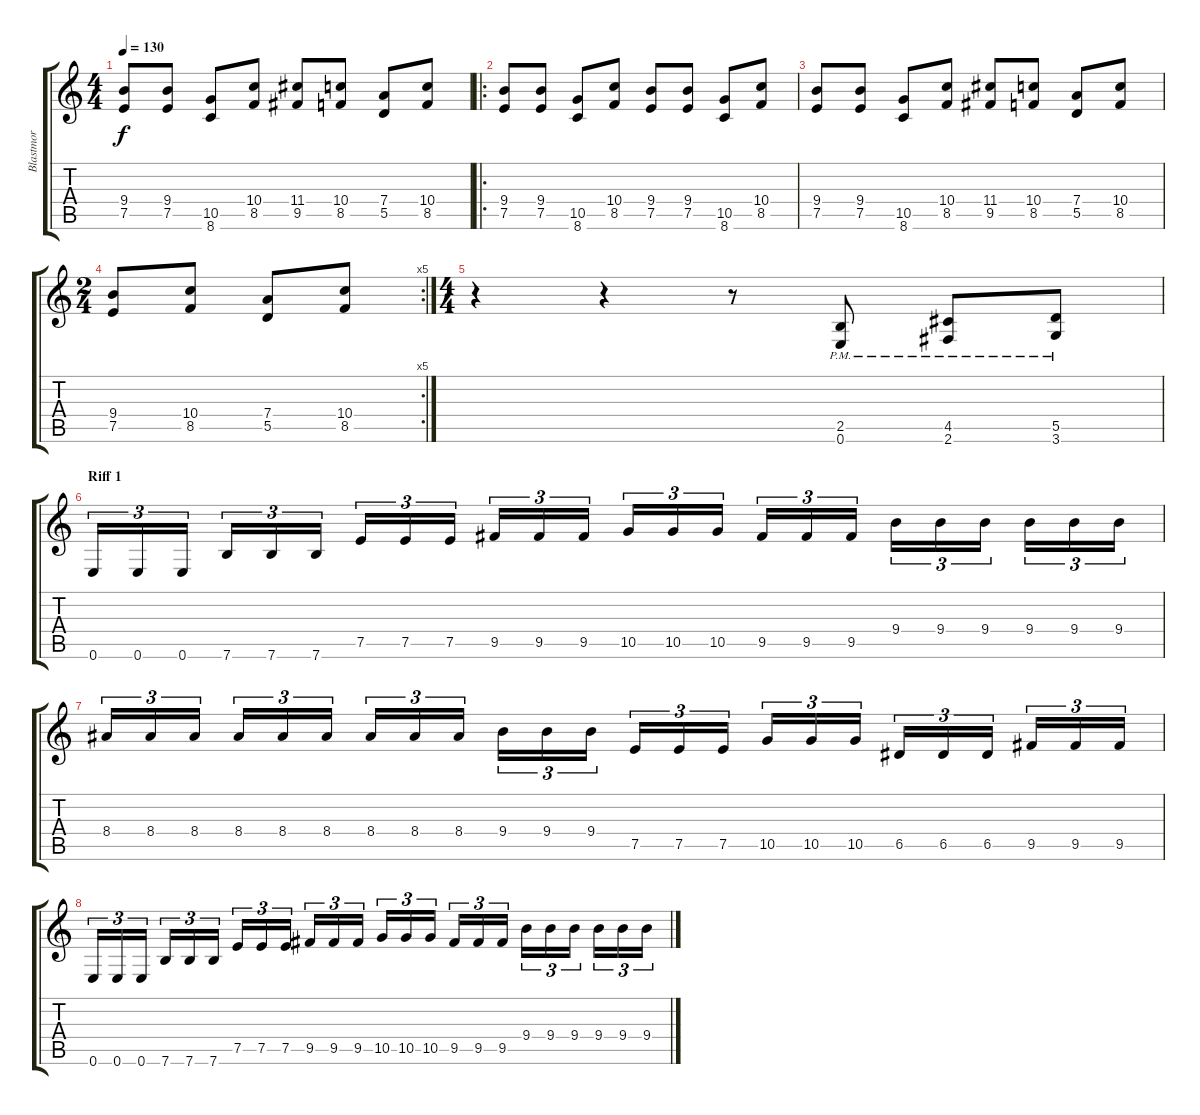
\track ("Blastmor" "Blastmor") {instrument distortionguitar}
\staff {score tabs}
\tuning (E4 B3 G3 D3 A2 E2) {hide}
\ts (4 4)
\tempo 130
\clef g2
\ks c
(9.4 7.5).8{dy f} (9.4 7.5).8 (10.5 8.6).8 (10.4 8.5).8 (11.4 9.5).8 (10.4 8.5).8 (7.4 5.5).8 (10.4 8.5).8 |
\ro
(9.4 7.5).8 (9.4 7.5).8 (10.5 8.6).8 (10.4 8.5).8 (9.4 7.5).8 (9.4 7.5).8 (10.5 8.6).8 (10.4 8.5).8 |
(9.4 7.5).8 (9.4 7.5).8 (10.5 8.6).8 (10.4 8.5).8 (11.4 9.5).8 (10.4 8.5).8 (7.4 5.5).8 (10.4 8.5).8 |
\rc 5
\ts (2 4)
(9.4 7.5).8 (10.4 8.5).8 (7.4 5.5).8 (10.4 8.5).8 |
\ts (4 4)
\section ("" "")
r.4 r.4 r.8 (2.5{pm} 0.6{pm}).8 (4.5{pm} 2.6{pm}).8 (5.5{pm} 3.6{pm}).8 |
\section ("" "Riff 1")
0.6.16{tu (3 2)} 0.6.16{tu (3 2)} 0.6.16{tu (3 2)} 7.6.16{tu (3 2)} 7.6.16{tu (3 2)} 7.6.16{tu (3 2)} 7.5.16{tu (3 2)} 7.5.16{tu (3 2)} 7.5.16{tu (3 2)} 9.5.16{tu (3 2)} 9.5.16{tu (3 2)} 9.5.16{tu (3 2)} 10.5.16{tu (3 2)} 10.5.16{tu (3 2)} 10.5.16{tu (3 2)} 9.5.16{tu (3 2)} 9.5.16{tu (3 2)} 9.5.16{tu (3 2)} 9.4.16{tu (3 2)} 9.4.16{tu (3 2)} 9.4.16{tu (3 2)} 9.4.16{tu (3 2)} 9.4.16{tu (3 2)} 9.4.16{tu (3 2)} |
8.4.16{tu (3 2)} 8.4.16{tu (3 2)} 8.4.16{tu (3 2)} 8.4.16{tu (3 2)} 8.4.16{tu (3 2)} 8.4.16{tu (3 2)} 8.4.16{tu (3 2)} 8.4.16{tu (3 2)} 8.4.16{tu (3 2)} 9.4.16{tu (3 2)} 9.4.16{tu (3 2)} 9.4.16{tu (3 2)} 7.5.16{tu (3 2)} 7.5.16{tu (3 2)} 7.5.16{tu (3 2)} 10.5.16{tu (3 2)} 10.5.16{tu (3 2)} 10.5.16{tu (3 2)} 6.5.16{tu (3 2)} 6.5.16{tu (3 2)} 6.5.16{tu (3 2)} 9.5.16{tu (3 2)} 9.5.16{tu (3 2)} 9.5.16{tu (3 2)} |
0.6.16{tu (3 2)} 0.6.16{tu (3 2)} 0.6.16{tu (3 2)} 7.6.16{tu (3 2)} 7.6.16{tu (3 2)} 7.6.16{tu (3 2)} 7.5.16{tu (3 2)} 7.5.16{tu (3 2)} 7.5.16{tu (3 2)} 9.5.16{tu (3 2)} 9.5.16{tu (3 2)} 9.5.16{tu (3 2)} 10.5.16{tu (3 2)} 10.5.16{tu (3 2)} 10.5.16{tu (3 2)} 9.5.16{tu (3 2)} 9.5.16{tu (3 2)} 9.5.16{tu (3 2)} 9.4.16{tu (3 2)} 9.4.16{tu (3 2)} 9.4.16{tu (3 2)} 9.4.16{tu (3 2)} 9.4.16{tu (3 2)} 9.4.16{tu (3 2)}
